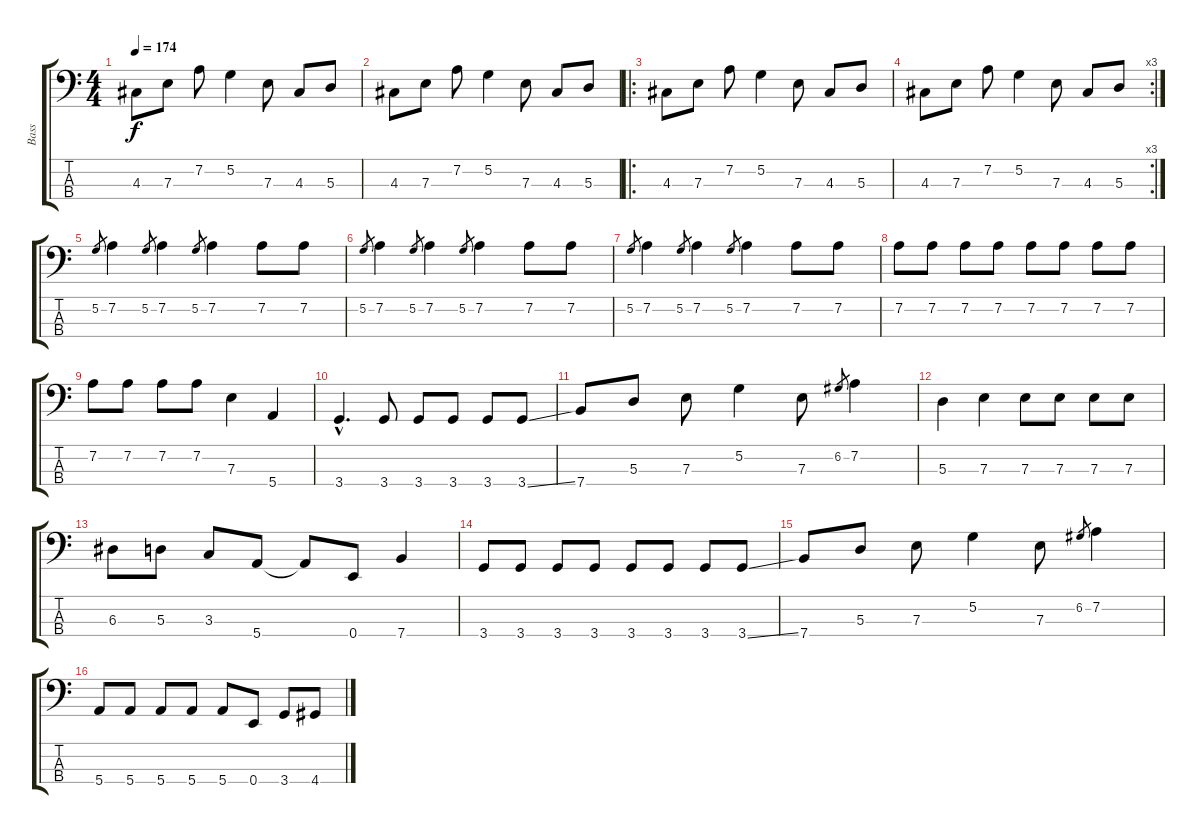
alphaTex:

\track ("Bass" "Bass") {instrument electricbassfinger}
\staff {score tabs}
\tuning (G2 D2 A1 E1) {hide}
\ts (4 4)
\tempo 174
\clef f4
\ks c
4.3.8{dy f} 7.3.8 7.2.8 5.2.4 7.3.8 4.3.8 5.3.8 |
4.3.8 7.3.8 7.2.8 5.2.4 7.3.8 4.3.8 5.3.8 |
\ro
4.3.8 7.3.8 7.2.8 5.2.4 7.3.8 4.3.8 5.3.8 |
\rc 3
4.3.8 7.3.8 7.2.8 5.2.4 7.3.8 4.3.8 5.3.8 |
5.2.8{gr} 7.2.4 5.2.8{gr} 7.2.4 5.2.8{gr} 7.2.4 7.2.8 7.2.8 |
5.2.8{gr} 7.2.4 5.2.8{gr} 7.2.4 5.2.8{gr} 7.2.4 7.2.8 7.2.8 |
5.2.8{gr} 7.2.4 5.2.8{gr} 7.2.4 5.2.8{gr} 7.2.4 7.2.8 7.2.8 |
7.2.8 7.2.8 7.2.8 7.2.8 7.2.8 7.2.8 7.2.8 7.2.8 |
7.2.8 7.2.8 7.2.8 7.2.8 7.3.4 5.4.4 |
3.4{hac}.4{d} 3.4.8 3.4.8 3.4.8 3.4.8 3.4{ss}.8 |
7.4.8 5.3.8 7.3.8 5.2.4 7.3.8 6.2.8{gr} 7.2.4 |
5.3.4 7.3.4 7.3.8 7.3.8 7.3.8 7.3.8 |
6.3.8 5.3.8 3.3.8 5.4.8 5.4{t}.8 0.4.8 7.4.4 |
3.4.8 3.4.8 3.4.8 3.4.8 3.4.8 3.4.8 3.4.8 3.4{ss}.8 |
7.4.8 5.3.8 7.3.8 5.2.4 7.3.8 6.2.8{gr} 7.2.4 |
5.4.8 5.4.8 5.4.8 5.4.8 5.4.8 0.4.8 3.4.8 4.4.8
